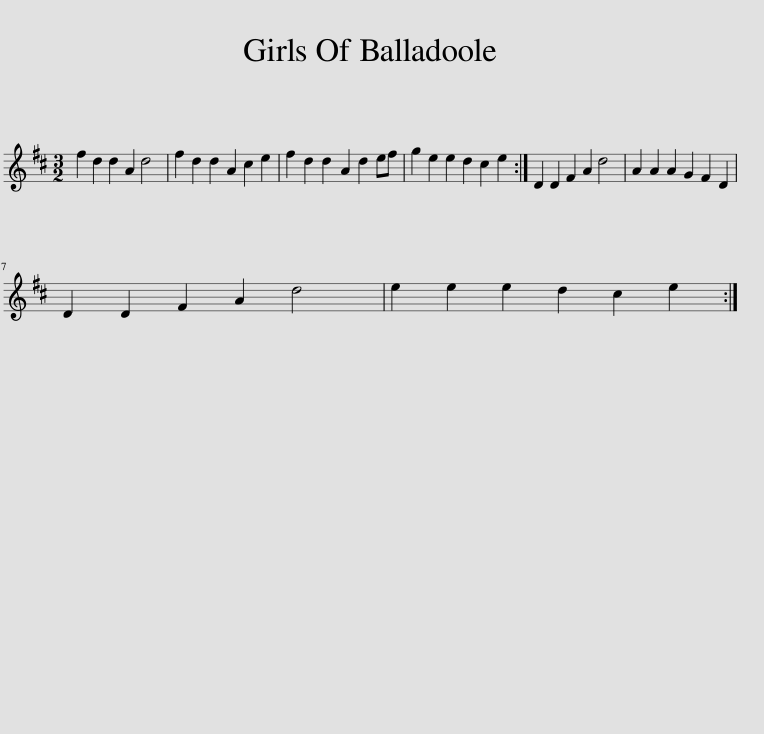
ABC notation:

X:1
L:1/8
M:3/2
I:linebreak $
K:D
V:1 treble
V:1
 f2 d2 d2 A2 d4 | f2 d2 d2 A2 c2 e2 | f2 d2 d2 A2 d2 ef | g2 e2 e2 d2 c2 e2 :| D2 D2 F2 A2 d4 | %5
 A2 A2 A2 G2 F2 D2 |$ D2 D2 F2 A2 d4 | e2 e2 e2 d2 c2 e2 :| %8
